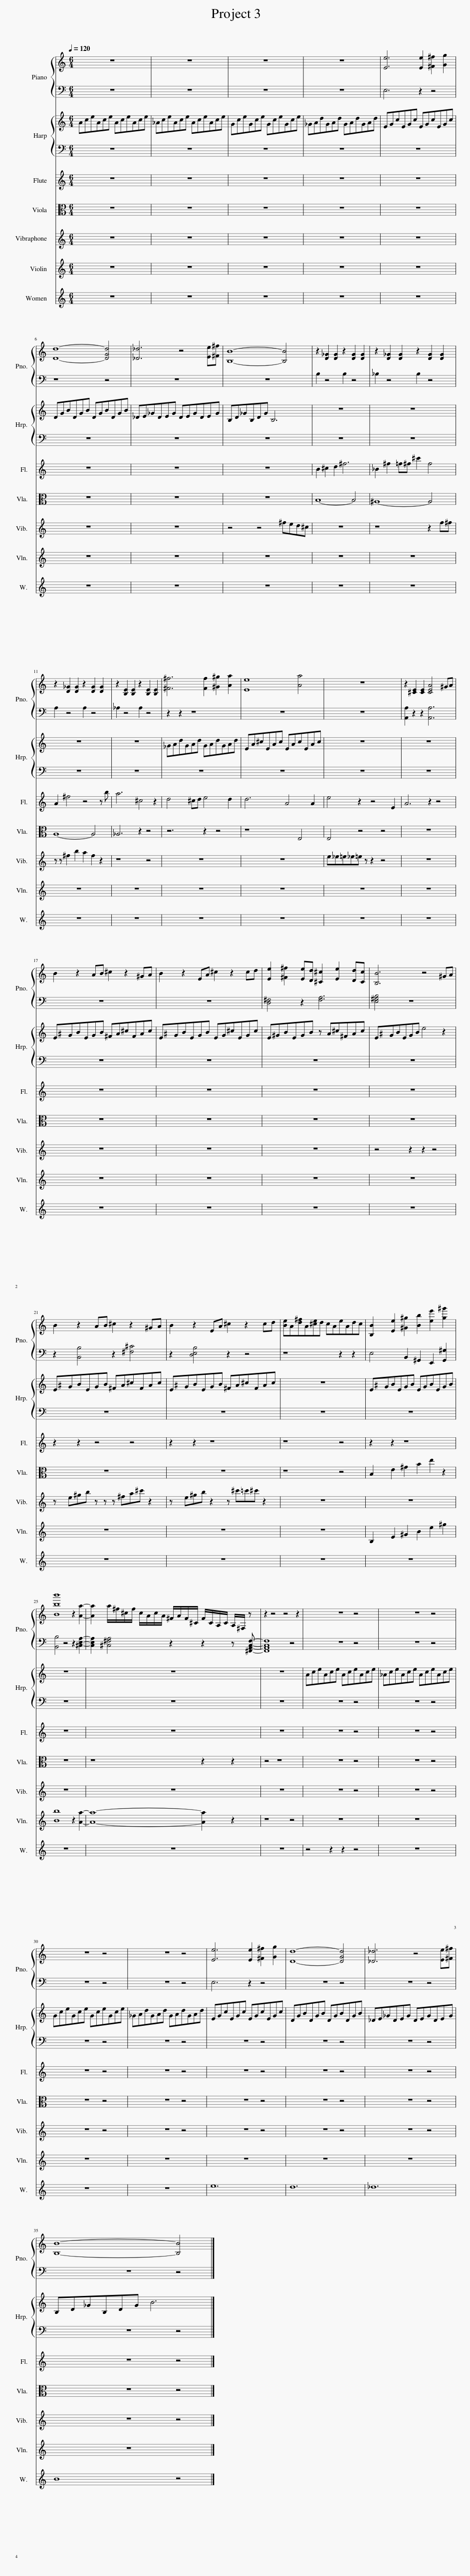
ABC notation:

X:1
%%score { 1 | 2 } 3 4 5 6 7 8
L:1/8
Q:1/4=120
M:6/4
I:linebreak $
K:C
V:1 treble
V:2 bass
V:3 treble
V:4 treble
V:5 alto
V:6 treble
V:7 treble
V:8 treble
V:1
 z12 | z12 | z12 | z12 | [Ee]6 [Ee]2 [^F^f]2 [Gg]2 |$ %5
 [Dd]8- [DGd]4 | [_D_d]6 z4 [Ee][^F^f] | [B,B]8- [B,B]4 | z2 [D_G]2 [DG]2 z2 [DG]2 [DG]2 | z2 [D_G]2 [DG]2 z2 [DG]2 [DG]2 |$ %10
 z2 [D_G]2 [DG]2 z2 [DG]2 [DG]2 | z2 [B,E]2 [B,E]2 z2 [B,E]2 [B,E]2 | [^F^f]6 [Ff]2 [^G^g]2 [Aa]2 | [Ee]8 [Aa]4 | z12 | %15
 z2 [^CE]2 [CE]2 [CEA]4 ^GA |$ B2 z2 AB ^c2 z2 ^GA | B2 z2 EA ^c2 z2 cd | [Ee]2 [^F^f]2 [Ee][Dd] [^C^c]2 [Ee]2 [Dd][Cc] | [B,B]6 z4 ^GA |$ %20
 B2 z2 AB ^c2 z2 ^GA | B2 z2 EA ^c2 z2 cd | [Be]A[d^f]A[^ce]d cAeAdc | [B,B]2 [Ee]2 [^G^g]2 [Bb]2 [ee']2 [g^g']2 |$ [Bbb']8 z2 [Aa]2- | %25
 [Aa]2 a/^f/^c/f/ c/A/c/A/ ^F/A/F/^C/ F/C/A,/C/ A,/^F,/ z | z2 z4 z4 z2 | z12 | z12 |$ z12 | %30
 z12 | [Ee]6 [Ee]2 [^F^f]2 [Gg]2 | [Dd]8- [DGd]4 | [_D_d]6 z4 [Ee][^F^f] |$ [B,B]8- [B,B]4 |] %35
V:2
 z12 | z12 | z12 | z12 | E,6 z2 z4 |$ %5
 z8 z4 | z12 | z12 | B,2 z4 B,2 z4 | _B,2 z4 B,2 z4 |$ %10
 A,2 z4 A,2 z4 | _A,2 z4 A,2 z4 | z2 z2 z8 | z12 | z12 | %15
 [A,,A,]2 z2 z2 [A,,A,]6 |$ z12 | z12 | [D,^F,]4 z2 [F,A,]6 | [E,^G,B,]4 z8 |$ %20
 z2 [B,,B,]4 z2 [^F,^C]4 | z2 [D,E,B,]4 z2 z4 | z8 z2 z2 | E,4 B,,2 ^G,,2 E,,2 [G,,^G,]2 |$ [B,,B,]4 z4 z2 [^C,E,A,]2- | %25
 [C,E,A,]2 [^C,^F,A,]4 z2 z2 z [^F,,A,,C,F,]- | [F,,A,,C,F,]8 z4 | z12 | z12 |$ z12 | %30
 z12 | E,6 z2 z4 | z12 | z12 |$ z12 |] %35
V:3
 AceAce AceAce | _AceAce AceAce | GceGce GceGce | _GAdGAd GAdGAd | EGcEGc EGcEGc |$ %5
 DGBDGB DGBDGB | _DE_GDEG DEGDEG | B,D_GB,DG B,6 | z12 | z12 |$ %10
 z12 | z12 | _GAdGAd GAdGAd | EA^cEAc EAcEAc | z12 | %15
 z12 |$ E^GBEGB ^FA^cFAc | E^GBEGB EG^cEGc | E^GBEGB z A^c^FAc | E^GBEGB e4 z2 |$ %20
 E^GBEGB ^FA^cFAc | E^GBEGB ^FA^cFAc | z12 | E^GBEGB EGBEGB |$ z12 | %25
 z12 | z12 | AceAce AceAce | _AceAce AceAce |$ GceGce GceGce | %30
 _GAdGAd GAdGAd | EGcEGc EGcEGc | DGBDGB DGBDGB | _DE_GDEG DEGDEG |$ B,D_GB,DG B6 |] %35
V:4
 z12 | z12 | z12 | z12 | z12 |$ %5
 z12 | z12 | z12 | B2 ^c2 d2 ^f6 | _B2 ^f2 =f^f ^c'2 f4 |$ %10
 A2 ^f4 z4 z b | a6 ^c4 z2 | d4 ^cd e4 d2 | d6 A4 A2 | e4 z2 z4 E2 | %15
 A6 z2 z4 |$ z12 | z12 | z12 | z12 |$ %20
 z2 z2 z4 z4 | z2 z2 z8 | z8 z4 | z2 z2 z8 |$ z12 | %25
 z12 | z12 | z12 | z12 |$ z12 | %30
 z12 | z12 | z12 | z12 |$ z12 |] %35
V:5
 z12 | z12 | z12 | z12 | z12 |$ %5
 z12 | z12 | z12 | B,8- B,4 | ^A,8- A,4 |$ %10
 A,8- A,4 | _A,6 z2 z4 | z6 z2 z4 | z8 E,4 | E,4 z4 z4 | %15
 z12 |$ z12 | z12 | z12 | z12 |$ %20
 z12 | z12 | z8 z4 | B,2 E2 ^G2 B2 e2 z2 |$ z12 | %25
 z8 z2 z2 | z4 z8 | z12 | z12 |$ z12 | %30
 z12 | z12 | z12 | z12 |$ z12 |] %35
V:6
 z12 | z12 | z12 | z12 | z12 |$ %5
 z12 | z12 | z4 z4 ^fed^c | z12 | z8 z2 f^f |$ %10
 z z ^f2 b2 a2 f2 z2 | z8 z4 | z12 | z12 | e_e=e_e=e z z2 z4 | %15
 z12 |$ z12 | z12 | z12 | z4 z2 z2 z4 |$ %20
 z e^gb z z z ^fa^c' z2 | z e^gb z2 z ^c'=c'^c' z2 | z12 | z12 |$ z12 | %25
 z12 | z12 | z12 | z12 |$ z12 | %30
 z12 | z12 | z12 | z12 |$ z12 |] %35
V:7
 z12 | z12 | z12 | z12 | z12 |$ %5
 z12 | z12 | z12 | z12 | z12 |$ %10
 z12 | z12 | z12 | z12 | z12 | %15
 z12 |$ z12 | z12 | z12 | z12 |$ %20
 z12 | z12 | z12 | B,2 E2 ^G2 B2 e2 ^g2 |$ [Bb]8 z2 [Aa]2- | %25
 [Aa]8- [Aa]2 z2 | z8 z4 | z12 | z12 |$ z12 | %30
 z12 | z12 | z12 | z12 |$ z12 |] %35
V:8
 z12 | z12 | z12 | z12 | z12 |$ %5
 z12 | z12 | z12 | z12 | z12 |$ %10
 z12 | z12 | z12 | z12 | z12 | %15
 z12 |$ z12 | z12 | z12 | z12 |$ %20
 z12 | z12 | z12 | z12 |$ z12 | %25
 z12 | z12 | z4 z2 z2 z4 | z12 |$ z12 | %30
 z12 | e12 | d12 | _d12 |$ B8 z4 |] %35
